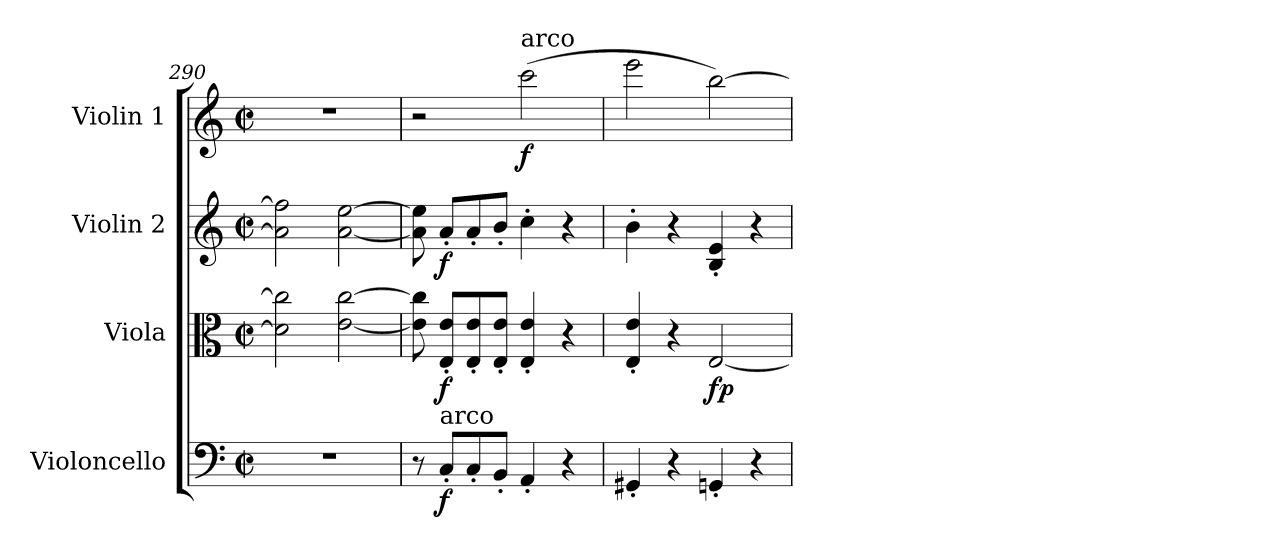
**kern	**dynam	**kern	**dynam	**kern	**dynam	**kern	**dynam
*part4	*part4	*part3	*part3	*part2	*part2	*part1	*part1
*staff4	*staff4	*staff3	*staff3	*staff2	*staff2	*staff1	*staff1
*I"Violoncello	*	*I"Viola	*	*I"Violin 2	*	*I"Violin 1	*
*I'Vc	*	*I'Vla	*	*I'Vln	*	*I'Vln	*
*clefF4	*	*clefC3	*	*clefG2	*	*clefG2	*
*k[]	*	*k[]	*	*k[]	*	*k[]	*
*M2/2	*	*M2/2	*	*M2/2	*	*M2/2	*
*met(c|)	*	*met(c|)	*	*met(c|)	*	*met(c|)	*
=290	=290	=290	=290	=290	=290	=290	=290
1r	.	2d#\] 2cc\]	.	2a\] 2ff#\]	.	1r	.
.	.	[2e\ [2cc\	.	[2a\ [2ee\	.	.	.
=291	=291	=291	=291	=291	=291	=291	=291
8r	.	8e\] 8cc\]	.	8a\] 8ee\]	.	2r	.
!LO:TX:a:t=arco	!	!	!	!	!	!	!
!	!LO:DY:b	!	!LO:DY:b	!	!LO:DY:b	!	!
8C'/L	f	8E/' 8e/'L	f	8a'/L	f	.	.
8C'/	.	8E/' 8e/'	.	8a'/	.	.	.
8BB'/J	.	8E/' 8e/'J	.	8b'/J	.	.	.
!	!	!	!	!	!	!LO:TX:a:t=arco	!
!	!	!	!	!	!	!	!LO:DY:b
4AA'/	.	4E/' 4e/'	.	4cc'\	.	(2ccc\	f
4r	.	4r	.	4r	.	.	.
=292	=292	=292	=292	=292	=292	=292	=292
4GG#X'/	.	4E/' 4e/'	.	4b'\	.	2eee\	.
4r	.	4r	.	4r	.	.	.
!	!	!	!LO:DY:b	!	!	!	!
4GGn'/	.	[2E/	fp	4B/' 4e/'	.	[2bb\)	.
4r	.	.	.	4r	.	.	.
=	=	=	=	=	=	=	=
*-	*-	*-	*-	*-	*-	*-	*-
